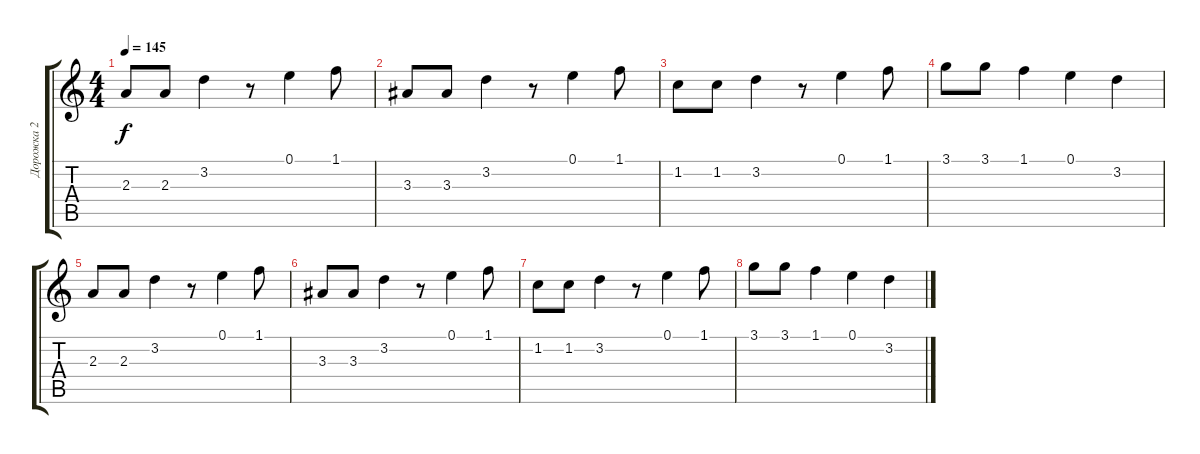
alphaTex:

\track ("Дорожка 2" "Дорожка 2") {instrument electricguitarjazz}
\staff {score tabs}
\tuning (E4 B3 G3 D3 A2 E2) {hide}
\ts (4 4)
\tempo 145
\clef g2
\ks c
2.3.8{dy f} 2.3.8 3.2.4 r.8 0.1.4 1.1.8 |
3.3.8 3.3.8 3.2.4 r.8 0.1.4 1.1.8 |
1.2.8 1.2.8 3.2.4 r.8 0.1.4 1.1.8 |
3.1.8 3.1.8 1.1.4 0.1.4 3.2.4 |
2.3.8 2.3.8 3.2.4 r.8 0.1.4 1.1.8 |
3.3.8 3.3.8 3.2.4 r.8 0.1.4 1.1.8 |
1.2.8 1.2.8 3.2.4 r.8 0.1.4 1.1.8 |
3.1.8 3.1.8 1.1.4 0.1.4 3.2.4
